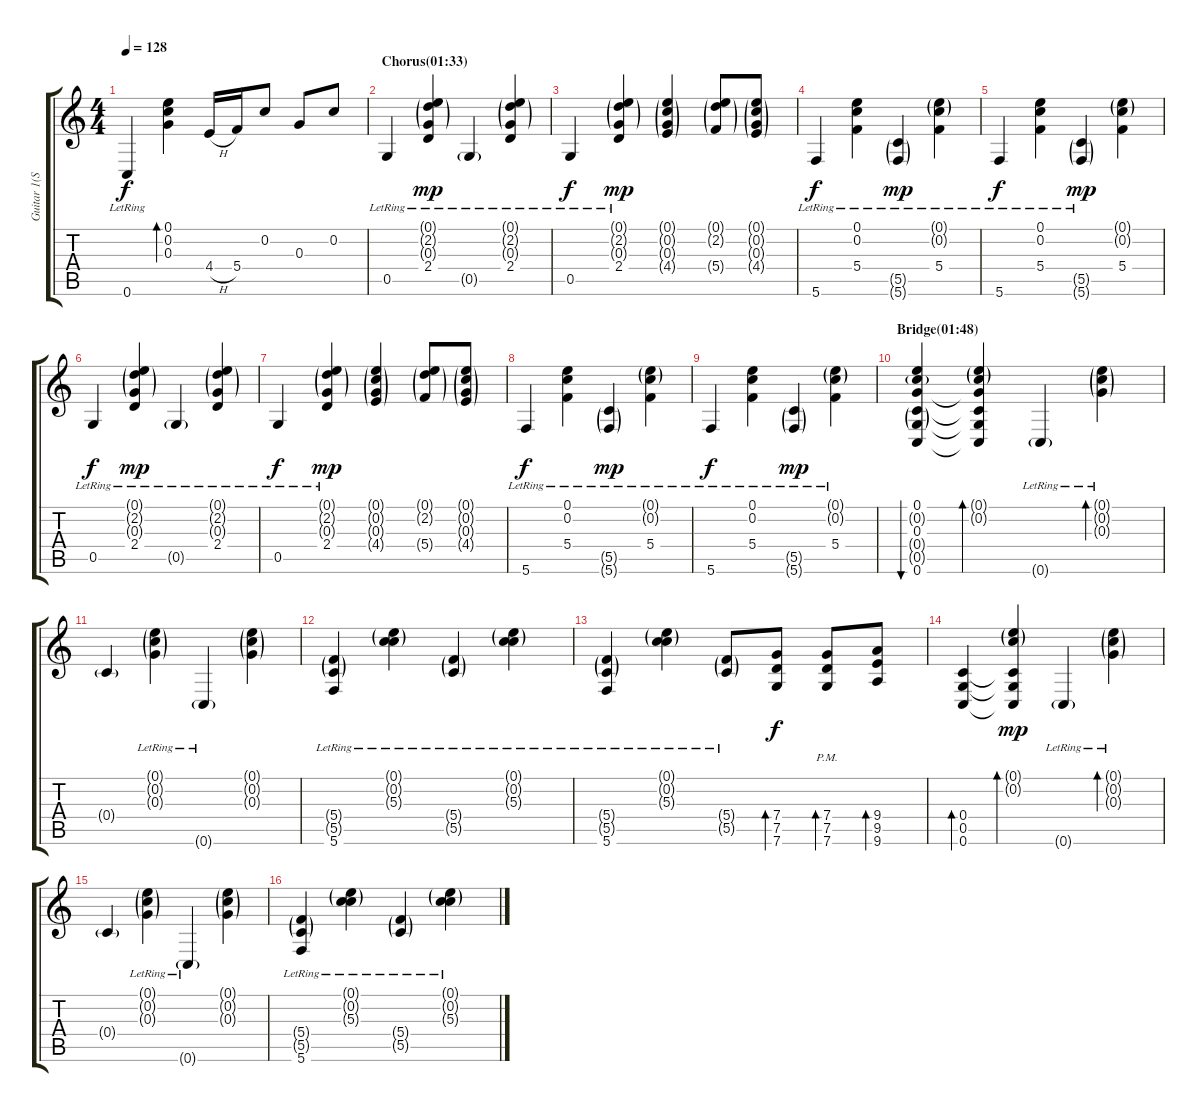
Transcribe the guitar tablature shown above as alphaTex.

\track ("Guitar 1(Skin Tyson)" "Guitar 1(S") {instrument acousticguitarsteel}
\staff {score tabs}
\tuning (E4 C4 G3 C3 G2 C2) {hide}
\ts (4 4)
\tempo 128
\clef g2
\ks c
0.6{lr}.4{dy f} (0.1 0.2 0.3).4{bd 60} 4.4{h}.16 5.4.16 0.2.8 0.3.8 0.2.8 |
\section ("" "Chorus(01:33)")
0.5{lr}.4 (0.1{g} 2.2{g lr} 0.3{g lr} 2.4{lr}).4{dy mp} 0.5{g lr}.4 (0.1{g lr} 2.2{g lr} 0.3{g lr} 2.4{lr}).4 |
0.5{lr}.4{dy f} (0.1{g} 2.2{g lr} 0.3{g lr} 2.4{lr}).4{dy mp} (0.1{g} 0.2{g} 0.3{g} 4.4{g}).4 (0.1{g} 2.2{g} 5.4{g}).8 (0.1{g} 0.2{g} 0.3{g} 4.4{g}).8 |
5.6{lr}.4{dy f} (0.1{lr} 0.2{lr} 5.4{lr}).4 (5.5{g lr} 5.6{g lr}).4{dy mp} (0.1{g lr} 0.2{g lr} 5.4{lr}).4 |
5.6{lr}.4{dy f} (0.1{lr} 0.2{lr} 5.4{lr}).4 (5.5{g lr} 5.6{g}).4{dy mp} (0.1{g} 0.2{g} 5.4).4 |
0.5{lr}.4{dy f} (0.1{g} 2.2{g lr} 0.3{g lr} 2.4{lr}).4{dy mp} 0.5{g lr}.4 (0.1{g lr} 2.2{g lr} 0.3{g lr} 2.4{lr}).4 |
0.5{lr}.4{dy f} (0.1{g} 2.2{g lr} 0.3{g lr} 2.4{lr}).4{dy mp} (0.1{g} 0.2{g} 0.3{g} 4.4{g}).4 (0.1{g} 2.2{g} 5.4{g}).8 (0.1{g} 0.2{g} 0.3{g} 4.4{g}).8 |
5.6{lr}.4{dy f} (0.1{lr} 0.2{lr} 5.4{lr}).4 (5.5{g lr} 5.6{g lr}).4{dy mp} (0.1{g lr} 0.2{g lr} 5.4{lr}).4 |
5.6{lr}.4{dy f} (0.1{lr} 0.2{lr} 5.4{lr}).4 (5.5{g lr} 5.6{g lr}).4{dy mp} (0.1{g lr} 0.2{g lr} 5.4{lr}).4 |
\section ("" "Bridge(01:48)")
(0.1 0.2{g} 0.3 0.4{g} 0.5{g} 0.6).4{bu 240} (0.1{g} 0.2{g} 0.3{t} 0.4{t} 0.5{t} 0.6{t}).4{bd 60} 0.6{g lr}.4 (0.1{g lr} 0.2{g lr} 0.3{g lr}).4{bd 60} |
0.4{g}.4 (0.1{g lr} 0.2{g lr} 0.3{g lr}).4 0.6{g lr}.4 (0.1{g} 0.2{g} 0.3{g}).4 |
(5.4{g lr} 5.5{g lr} 5.6{lr}).4 (0.1{g lr} 0.2{g lr} 5.3{g lr}).4 (5.4{g lr} 5.5{g lr}).4 (0.1{g lr} 0.2{g lr} 5.3{g lr}).4 |
(5.4{g lr} 5.5{g lr} 5.6{lr}).4 (0.1{g lr} 0.2{g lr} 5.3{g lr}).4 (5.4{g lr} 5.5{g lr}).8 (7.4 7.5 7.6).8{bd 60 dy f} (7.4{pm} 7.5{pm} 7.6{pm}).8{bd 60} (9.4 9.5 9.6).8{bd 60} |
(0.4 0.5 0.6).4{bd 60} (0.1{g} 0.2{g} 0.4{t} 0.5{t} 0.6{t}).4{bd 60 dy mp} 0.6{g lr}.4 (0.1{g lr} 0.2{g lr} 0.3{g lr}).4{bd 60} |
0.4{g}.4 (0.1{g lr} 0.2{g lr} 0.3{g lr}).4 0.6{g lr}.4 (0.1{g} 0.2{g} 0.3{g}).4 |
(5.4{g lr} 5.5{g lr} 5.6{lr}).4 (0.1{g lr} 0.2{g lr} 5.3{g lr}).4 (5.4{g lr} 5.5{g lr}).4 (0.1{g lr} 0.2{g lr} 5.3{g lr}).4
